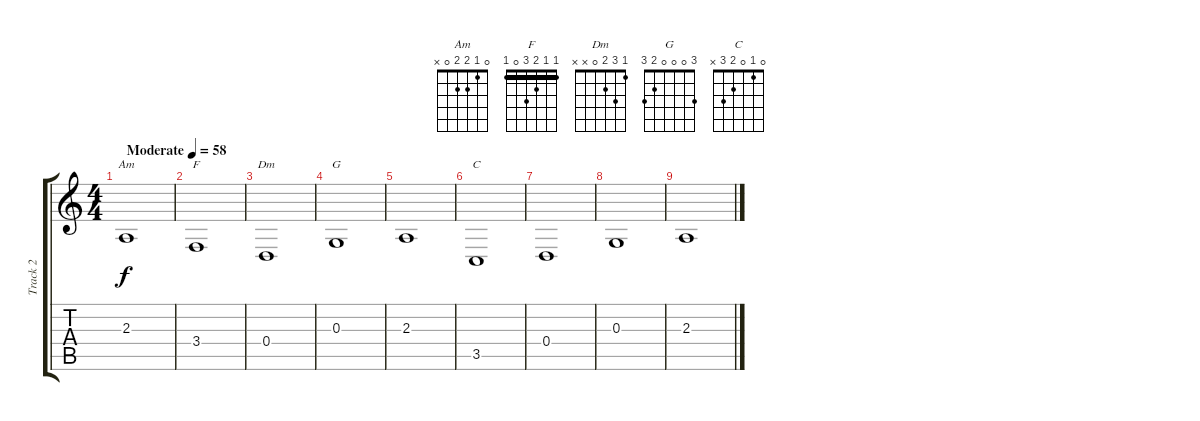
\track ("Track 2" "Track 2") {instrument orchestrahit}
\staff {score tabs}
\tuning (E4 B3 G3 D3 A2 E2) {hide}
\chord ("Am" 0 1 2 2 0 x)
\chord ("F" 1 1 2 3 0 1) {barre 1}
\chord ("Dm" 1 3 2 0 x x)
\chord ("G" 3 0 0 0 2 3)
\chord ("C" 0 1 0 2 3 x)
\ts (4 4)
\tempo (58 "Moderate")
\clef g2
\ks c
2.3.1{ch "Am" dy f instrument orchestrahit} |
3.4.1{ch "F"} |
0.4.1{ch "Dm"} |
0.3.1{ch "G"} |
2.3.1 |
3.5.1{ch "C"} |
0.4.1 |
0.3.1 |
2.3.1
